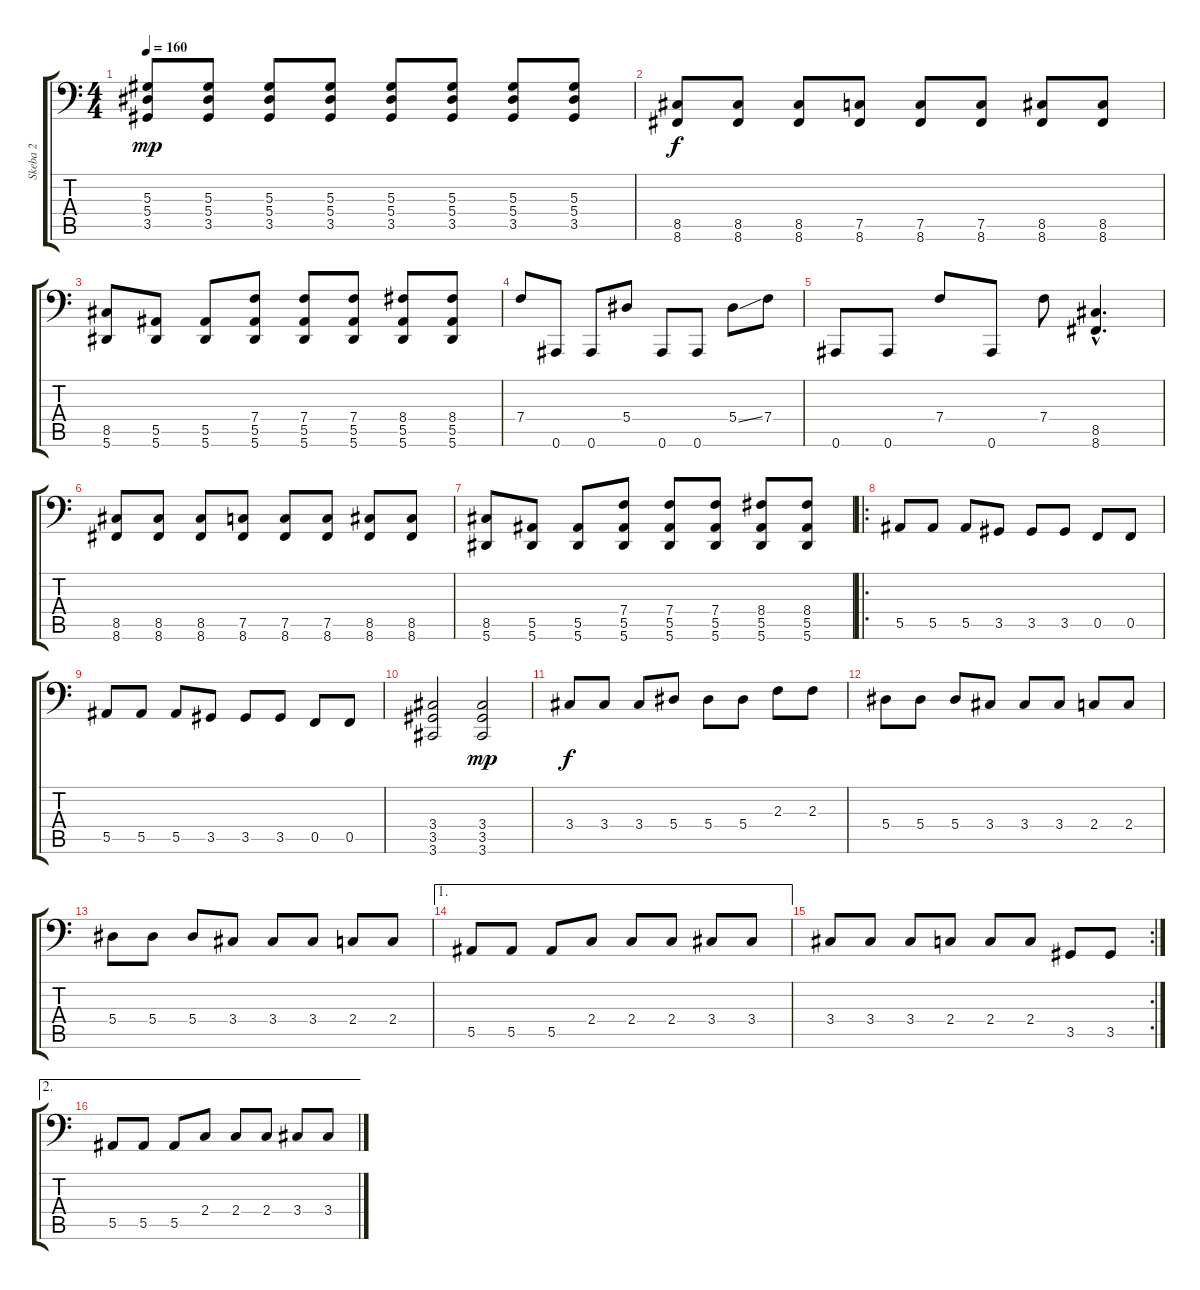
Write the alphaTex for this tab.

\track ("Skeba 2" "Skeba 2") {instrument lead2sawtooth}
\staff {score tabs}
\tuning (C4 G3 Eb3 Bb2 F2 Bb1) {hide}
\ts (4 4)
\tempo 160
\clef f4
\ks c
(5.3 5.4 3.5).8{dy mp} (5.3 5.4 3.5).8 (5.3 5.4 3.5).8 (5.3 5.4 3.5).8 (5.3 5.4 3.5).8 (5.3 5.4 3.5).8 (5.3 5.4 3.5).8 (5.3 5.4 3.5).8 |
(8.5 8.6).8{dy f} (8.5 8.6).8 (8.5 8.6).8 (7.5 8.6).8 (7.5 8.6).8 (7.5 8.6).8 (8.5 8.6).8 (8.5 8.6).8 |
(8.5 5.6).8 (5.5 5.6).8 (5.5 5.6).8 (7.4 5.5 5.6).8 (7.4 5.5 5.6).8 (7.4 5.5 5.6).8 (8.4 5.5 5.6).8 (8.4 5.5 5.6).8 |
7.4.8 0.6.8 0.6.8 5.4.8 0.6.8 0.6.8 5.4{ss}.8 7.4.8 |
0.6.8 0.6.8 7.4.8 0.6.8 7.4.8 (8.5{hac} 8.6{hac}).4{d} |
(8.5 8.6).8 (8.5 8.6).8 (8.5 8.6).8 (7.5 8.6).8 (7.5 8.6).8 (7.5 8.6).8 (8.5 8.6).8 (8.5 8.6).8 |
(8.5 5.6).8 (5.5 5.6).8 (5.5 5.6).8 (7.4 5.5 5.6).8 (7.4 5.5 5.6).8 (7.4 5.5 5.6).8 (8.4 5.5 5.6).8 (8.4 5.5 5.6).8 |
\ro
5.5.8 5.5.8 5.5.8 3.5.8 3.5.8 3.5.8 0.5.8 0.5.8 |
5.5.8 5.5.8 5.5.8 3.5.8 3.5.8 3.5.8 0.5.8 0.5.8 |
(3.4 3.5 3.6).2 (3.4 3.5 3.6).2{dy mp} |
3.4.8{dy f} 3.4.8 3.4.8 5.4.8 5.4.8 5.4.8 2.3.8 2.3.8 |
5.4.8 5.4.8 5.4.8 3.4.8 3.4.8 3.4.8 2.4.8 2.4.8 |
5.4.8 5.4.8 5.4.8 3.4.8 3.4.8 3.4.8 2.4.8 2.4.8 |
\ae 1
5.5.8 5.5.8 5.5.8 2.4.8 2.4.8 2.4.8 3.4.8 3.4.8 |
\rc 2
3.4.8 3.4.8 3.4.8 2.4.8 2.4.8 2.4.8 3.5.8 3.5.8 |
\ae 2
5.5.8 5.5.8 5.5.8 2.4.8 2.4.8 2.4.8 3.4.8 3.4.8
